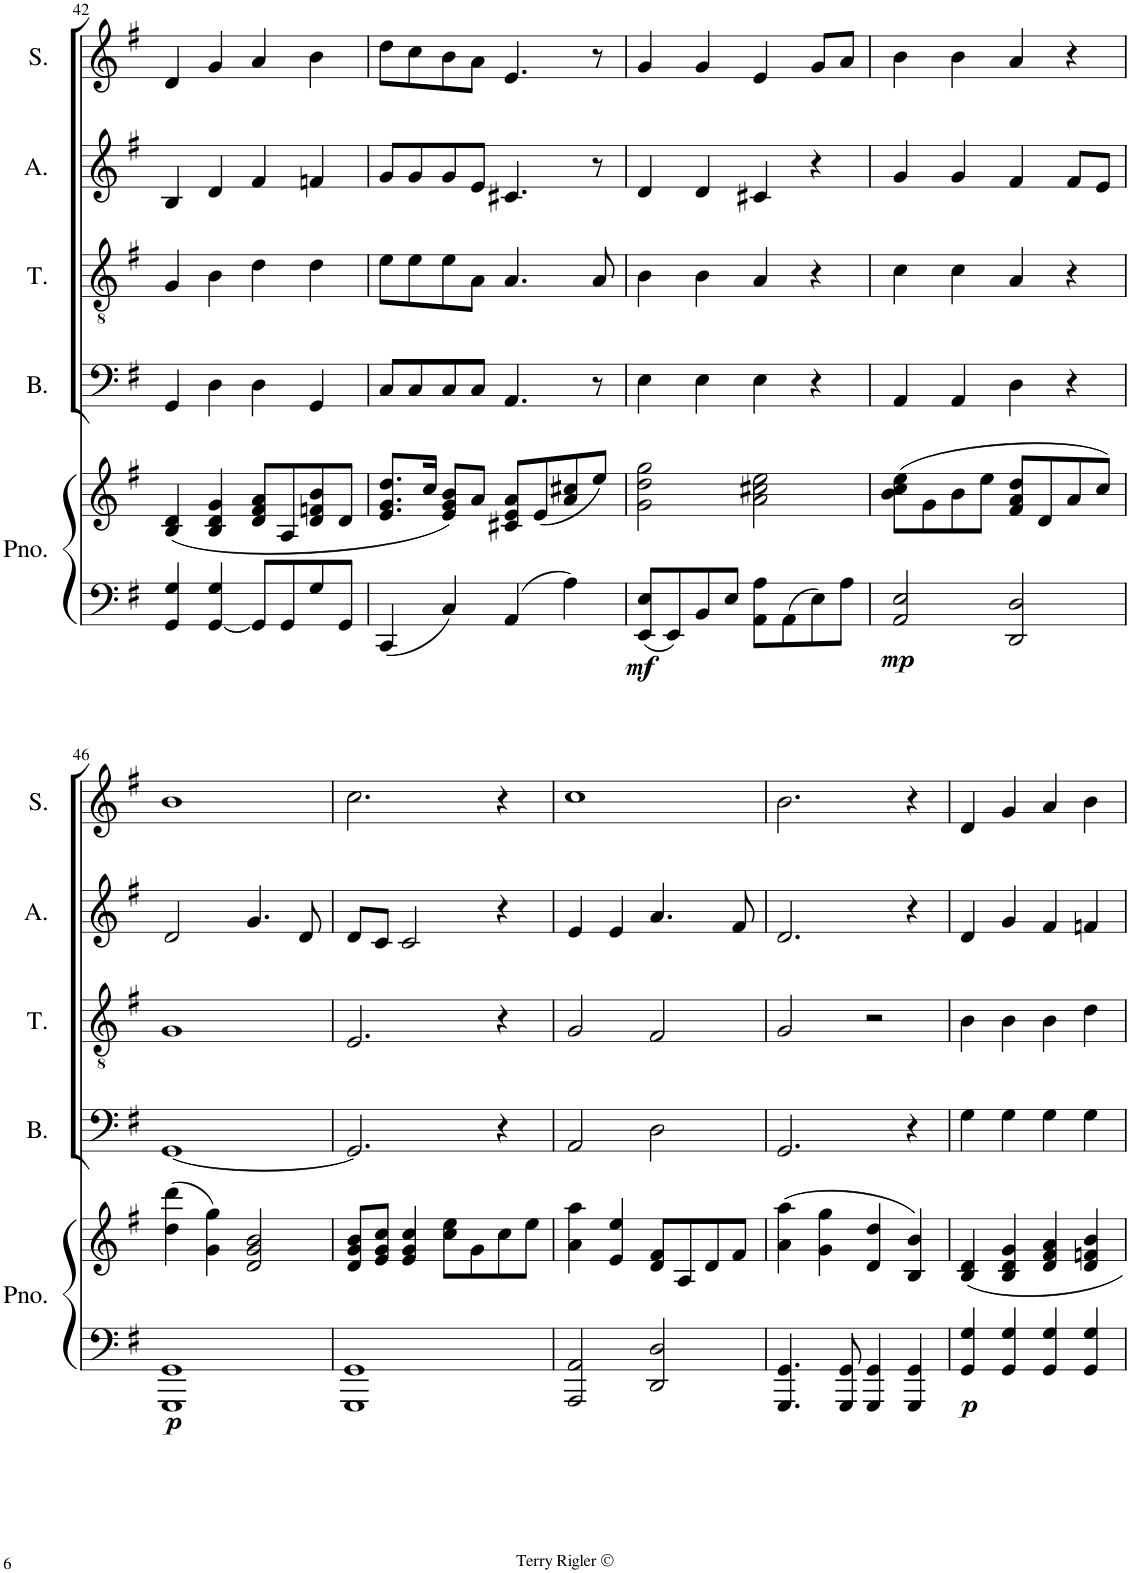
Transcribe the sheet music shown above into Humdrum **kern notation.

**kern	**kern	**dynam	**kern	**kern	**kern	**kern
*part5	*part5	*part5	*part4	*part3	*part2	*part1
*staff6	*staff5	*staff5/6	*staff4	*staff3	*staff2	*staff1
*I"Piano	*	*	*I"Bass	*I"Tenor	*I"Alto	*I"Soprano
*I'Pno.	*	*	*I'B.	*I'T.	*I'A.	*I'S.
!!LO:PB:g=z
*clefF4	*clefG2	*	*clefF4	*clefGv2	*clefG2	*clefG2
*k[f#]	*k[f#]	*	*k[f#]	*k[f#]	*k[f#]	*k[f#]
*M4/4	*M4/4	*	*M4/4	*M4/4	*M4/4	*M4/4
=42	=42	=42	=42	=42	=42	=42
4GG/ 4G/	(4B/ 4d/	.	4GG/	4G/	4B/	4d/
[4GG/ 4G/	4B/ 4d/ 4g/	.	4D\	4B\	4d/	4g/
8GG/L]	8d/ 8f#/ 8a/L	.	4D\	4d\	4f#/	4a/
8GG/	8A/	.	.	.	.	.
8G/	8d/ 8fn/ 8b/	.	4GG/	4d\	4fn/	4b\
8GG/J	8d/J	.	.	.	.	.
=43	=43	=43	=43	=43	=43	=43
4CC/	8.e/ 8.g/ 8.dd/L	.	8C/L	8e\L	8g/L	8dd\L
.	.	.	8C/	8e\	8g/	8cc\
.	16cc/Jk	.	.	.	.	.
4C/	8e/ 8g/ 8b/L)	.	8C/	8e\	8g/	8b\
.	8a/J	.	8C/J	8A\J	8e/J	8a\J
4AA/	8c#X/ 8e/ 8a/L	.	4.AA/	4.A/	4.c#X/	4.e/
.	(8e/	.	.	.	.	.
4A\	8a/ 8cc#X/	.	.	.	.	.
.	8ee/J)	.	8r	8A/	8r	8r
=44	=44	=44	=44	=44	=44	=44
!	!	!LO:DY:b=2	!	!	!	!
8EE/ 8E/L	2g\ 2dd\ 2gg\	mf	4E\	4B\	4d/	4g/
8EE/	.	.	.	.	.	.
8BB/	.	.	4E\	4B\	4d/	4g/
8E/J	.	.	.	.	.	.
8AA\ 8A\L	2a\ 2cc#X\ 2ee\	.	4E\	4A/	4c#X/	4e/
8AA\	.	.	.	.	.	.
8E\	.	.	4r	4r	4r	8g/L
8A\J	.	.	.	.	.	8a/J
=45	=45	=45	=45	=45	=45	=45
!	!	!LO:DY:b=2	!	!	!	!
2AA/ 2E/	(8b\ 8cc\ 8ee\L	mp	4AA/	4c\	4g/	4b\
.	8g\	.	.	.	.	.
.	8b\	.	4AA/	4c\	4g/	4b\
.	8ee\J	.	.	.	.	.
2DD/ 2D/	8f#/ 8a/ 8dd/L	.	4D\	4A/	4f#/	4a/
.	8d/	.	.	.	.	.
.	8a/	.	4r	4r	8f#/L	4r
.	8cc/J)	.	.	.	8e/J	.
!!LO:LB:g=z
=46	=46	=46	=46	=46	=46	=46
!	!	!LO:DY:b=2	!	!	!	!
1GGG 1GG	(4dd\ 4ddd\	p	[1GG	1G	2d/	1b
.	4g\ 4gg\)	.	.	.	.	.
.	2d/ 2g/ 2b/	.	.	.	4.g/	.
.	.	.	.	.	8d/	.
=47	=47	=47	=47	=47	=47	=47
1GGG 1GG	8d/ 8g/ 8b/L	.	2.GG/]	2.E/	8d/L	2.cc\
.	8e/ 8g/ 8cc/J	.	.	.	8c/J	.
.	4e/ 4g/ 4cc/	.	.	.	2c/	.
.	8cc\ 8ee\L	.	.	.	.	.
.	8g\	.	.	.	.	.
.	8cc\	.	4r	4r	4r	4r
.	8ee\J	.	.	.	.	.
=48	=48	=48	=48	=48	=48	=48
2AAA/ 2AA/	4a\ 4aa\	.	2AA/	2G/	4e/	1cc
.	4e/ 4ee/	.	.	.	4e/	.
2DD/ 2D/	8d/ 8f#/L	.	2D\	2F#/	4.a/	.
.	8A/	.	.	.	.	.
.	8d/	.	.	.	.	.
.	8f#/J	.	.	.	8f#/	.
=49	=49	=49	=49	=49	=49	=49
4.GGG/ 4.GG/	(4a\ 4aa\	.	2.GG/	2G/	2.d/	2.b\
.	4g\ 4gg\	.	.	.	.	.
8GGG/ 8GG/	.	.	.	.	.	.
4GGG/ 4GG/	4d/ 4dd/	.	.	2r	.	.
4GGG/ 4GG/	4B/ 4b/)	.	4r	.	4r	4r
=50	=50	=50	=50	=50	=50	=50
!	!	!LO:DY:b=2	!	!	!	!
4GG/ 4G/	4B/ 4d/	p	4G\	4B\	4d/	4d/
4GG/ 4G/	4B/ 4d/ 4g/	.	4G\	4B\	4g/	4g/
4GG/ 4G/	4d/ 4f#/ 4a/	.	4G\	4B\	4f#/	4a/
4GG/ 4G/	4d/ 4fn/ 4b/	.	4G\	4d\	4fn/	4b\
=	=	=	=	=	=	=
*-	*-	*-	*-	*-	*-	*-
